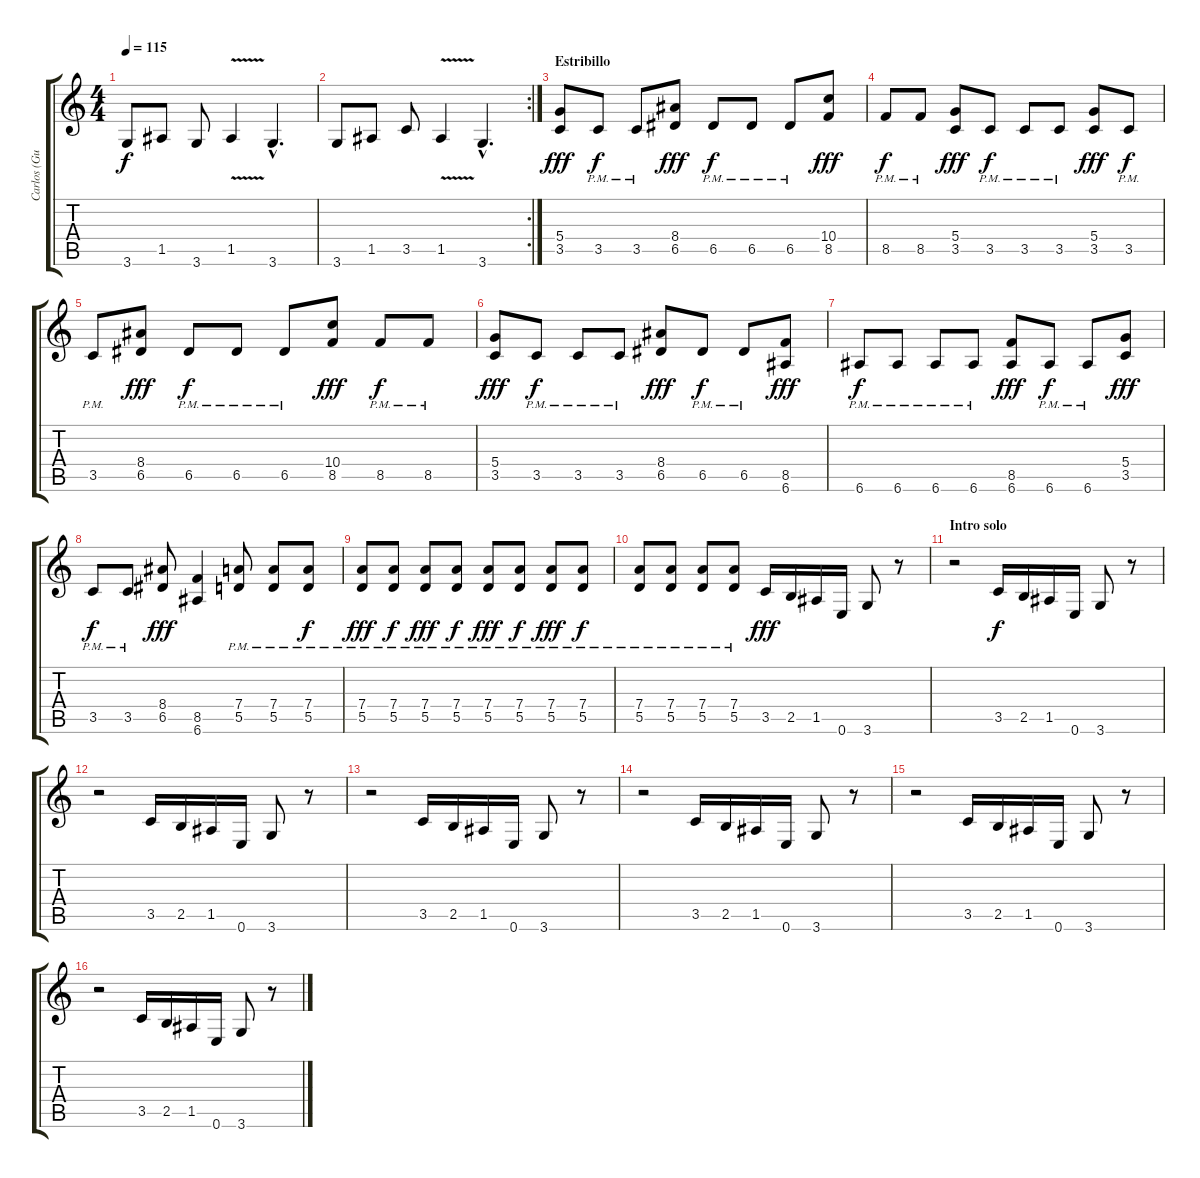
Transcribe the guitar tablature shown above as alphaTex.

\track ("Carlos (Guitarra)" "Carlos (Gu") {instrument overdrivenguitar}
\staff {score tabs}
\tuning (E4 B3 G3 D3 A2 E2) {hide}
\ts (4 4)
\tempo 115
\clef g2
\ks c
3.6.8{dy f} 1.5.8 3.6.8 1.5{v}.4 3.6{hac}.4{d} |
\rc 2
3.6.8 1.5.8 3.5.8 1.5{v}.4 3.6{hac}.4{d} |
\section ("" "Estribillo")
(5.4 3.5).8{dy fff} 3.5{pm}.8{dy f} 3.5{pm}.8 (8.4 6.5).8{dy fff} 6.5{pm}.8{dy f} 6.5{pm}.8 6.5{pm}.8 (10.4 8.5).8{dy fff} |
8.5{pm}.8{dy f} 8.5{pm}.8 (5.4 3.5).8{dy fff} 3.5{pm}.8{dy f} 3.5{pm}.8 3.5{pm}.8 (5.4 3.5).8{dy fff} 3.5{pm}.8{dy f} |
3.5{pm}.8 (8.4 6.5).8{dy fff} 6.5{pm}.8{dy f} 6.5{pm}.8 6.5{pm}.8 (10.4 8.5).8{dy fff} 8.5{pm}.8{dy f} 8.5{pm}.8 |
(5.4 3.5).8{dy fff} 3.5{pm}.8{dy f} 3.5{pm}.8 3.5{pm}.8 (8.4 6.5).8{dy fff} 6.5{pm}.8{dy f} 6.5{pm}.8 (8.5 6.6).8{dy fff} |
6.6{pm}.8{dy f} 6.6{pm}.8 6.6{pm}.8 6.6{pm}.8 (8.5 6.6).8{dy fff} 6.6{pm}.8{dy f} 6.6{pm}.8 (5.4 3.5).8{dy fff} |
3.5{pm}.8{dy f} 3.5{pm}.8 (8.4 6.5).8{dy fff} (8.5 6.6).4 (7.4{pm} 5.5{pm}).8 (7.4{pm} 5.5{pm}).8 (7.4{pm} 5.5{pm}).8{dy f} |
(7.4{pm} 5.5{pm}).8{dy fff} (7.4{pm} 5.5{pm}).8{dy f} (7.4{pm} 5.5{pm}).8{dy fff} (7.4{pm} 5.5{pm}).8{dy f} (7.4{pm} 5.5{pm}).8{dy fff} (7.4{pm} 5.5{pm}).8{dy f} (7.4{pm} 5.5{pm}).8{dy fff} (7.4{pm} 5.5{pm}).8{dy f} |
(7.4{pm} 5.5{pm}).8 (7.4{pm} 5.5{pm}).8 (7.4{pm} 5.5{pm}).8 (7.4{pm} 5.5{pm}).8 3.5.16{dy fff} 2.5.16 1.5.16 0.6.16 3.6.8 r.8 |
\section ("" "Intro solo")
r.2 3.5.16{dy f} 2.5.16 1.5.16 0.6.16 3.6.8 r.8 |
r.2 3.5.16 2.5.16 1.5.16 0.6.16 3.6.8 r.8 |
r.2 3.5.16 2.5.16 1.5.16 0.6.16 3.6.8 r.8 |
r.2 3.5.16 2.5.16 1.5.16 0.6.16 3.6.8 r.8 |
r.2 3.5.16 2.5.16 1.5.16 0.6.16 3.6.8 r.8 |
r.2 3.5.16 2.5.16 1.5.16 0.6.16 3.6.8 r.8
